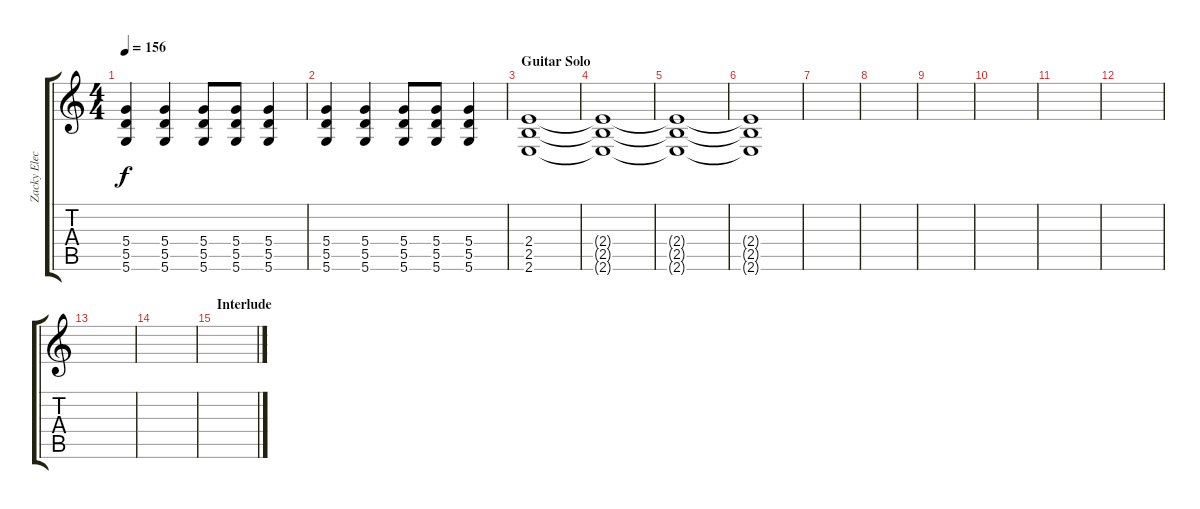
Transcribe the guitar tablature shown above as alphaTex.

\track ("Zacky Electric" "Zacky Elec") {instrument distortionguitar}
\staff {score tabs}
\tuning (E4 B3 G3 D3 A2 D2) {hide}
\ts (4 4)
\tempo 156
\clef g2
\ks c
(5.4 5.5 5.6).4{dy f} (5.4 5.5 5.6).4 (5.4 5.5 5.6).8 (5.4 5.5 5.6).8 (5.4 5.5 5.6).4 |
(5.4 5.5 5.6).4 (5.4 5.5 5.6).4 (5.4 5.5 5.6).8 (5.4 5.5 5.6).8 (5.4 5.5 5.6).4 |
\section ("" "Guitar Solo")
(2.4 2.5 2.6).1{volume 0} |
(2.4{t} 2.5{t} 2.6{t}).1 |
(2.4{t} 2.5{t} 2.6{t}).1 |
(2.4{t} 2.5{t} 2.6{t}).1 |
|
|
|
|
|
|
|
|
\section ("" "Interlude")
